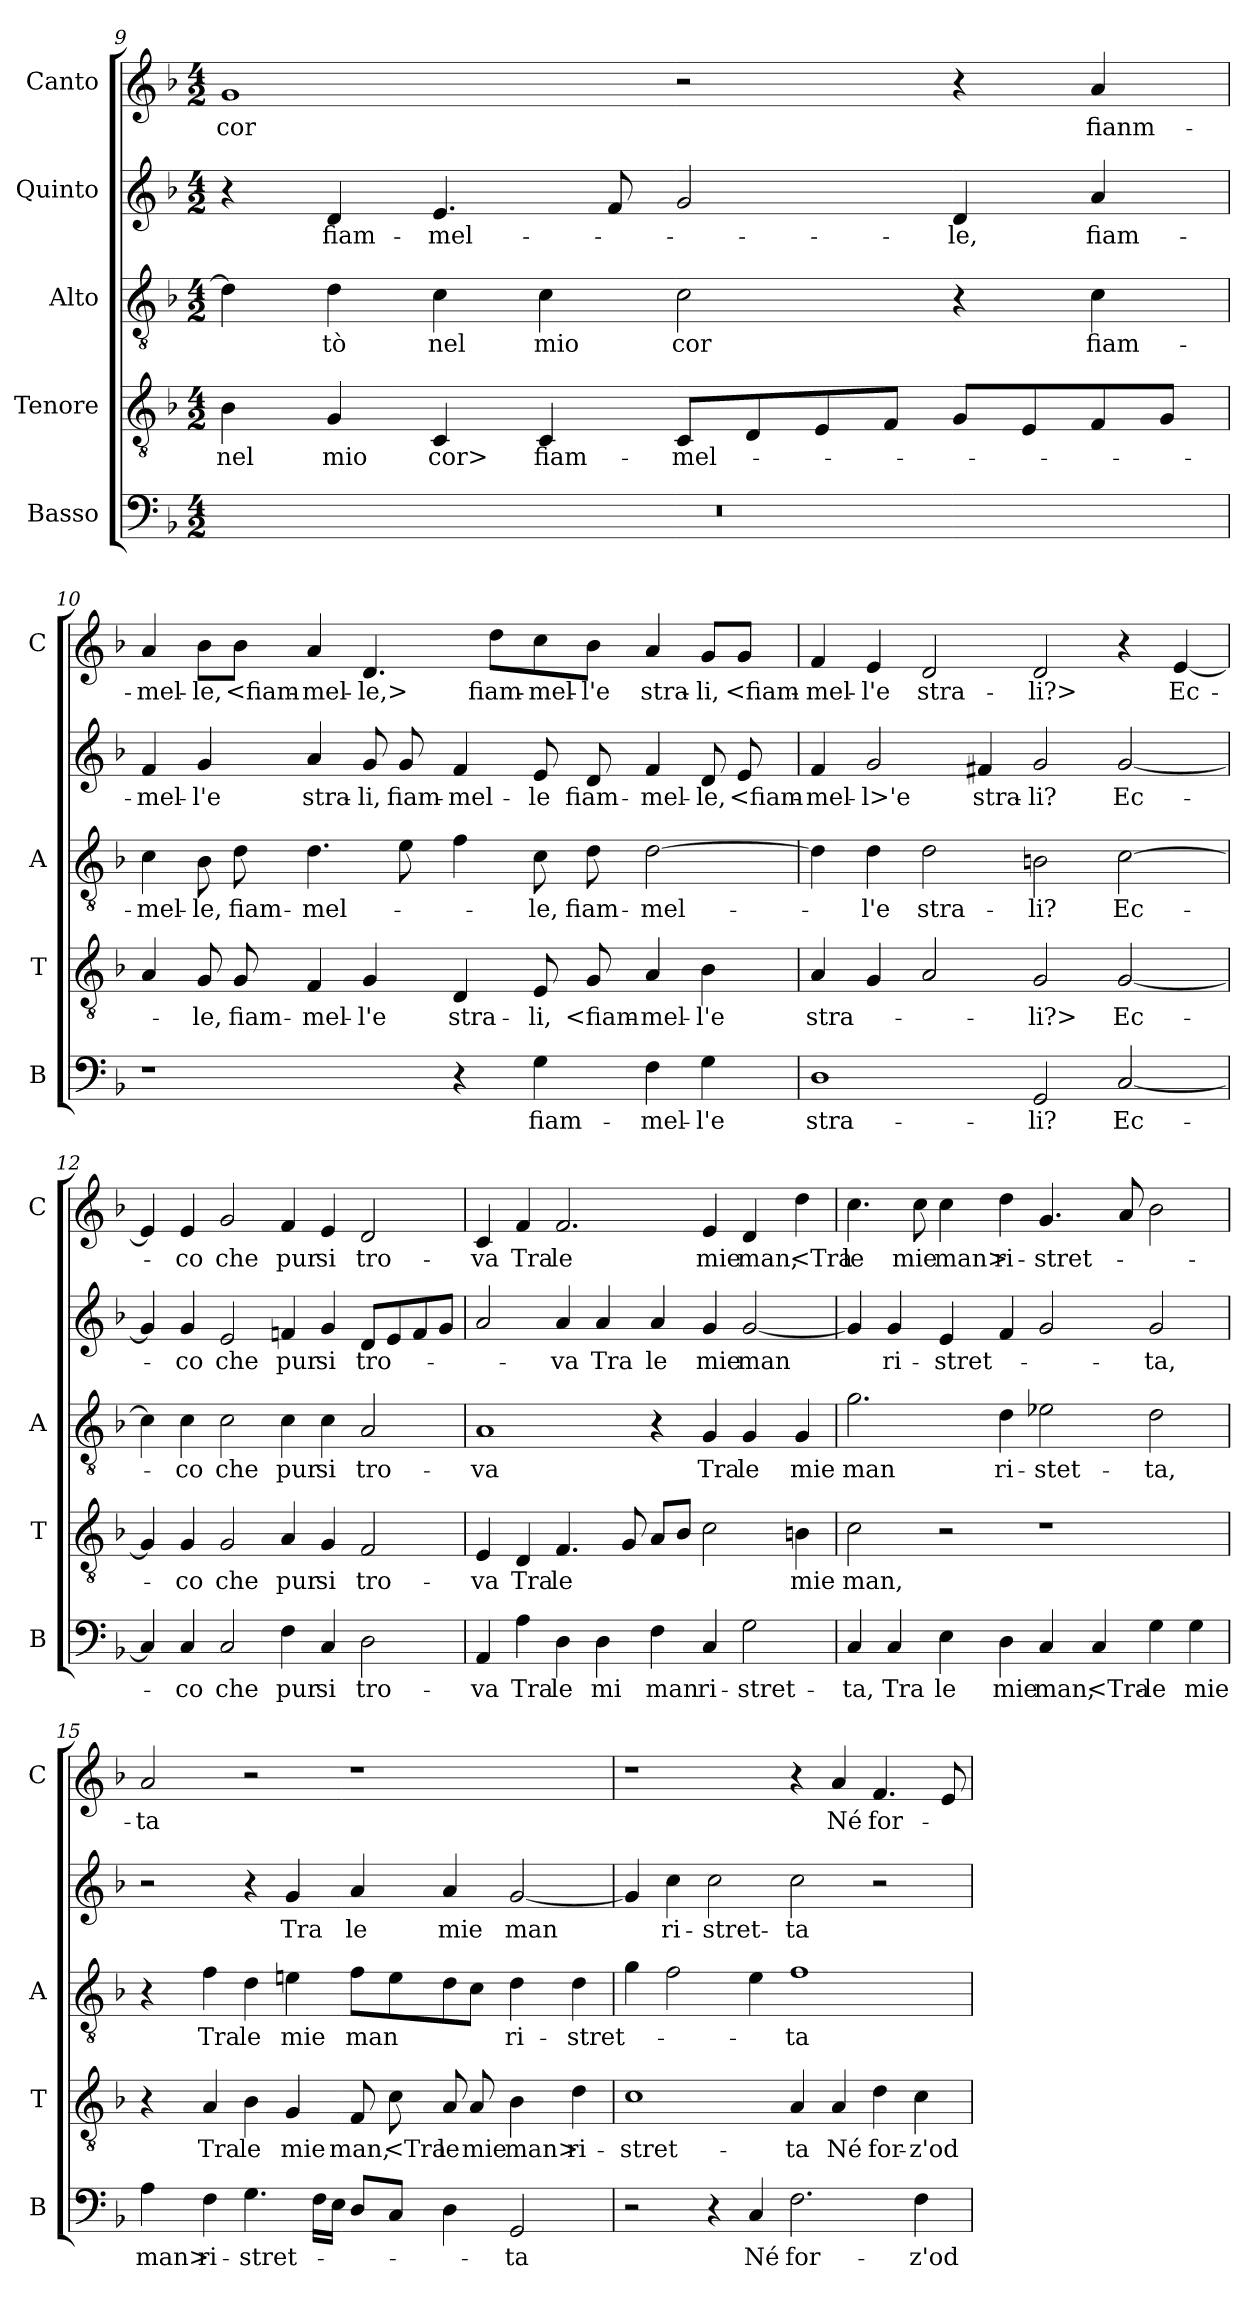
**kern	**text	**kern	**text	**kern	**text	**kern	**text	**kern	**text
*part5	*part5	*part4	*part4	*part3	*part3	*part2	*part2	*part1	*part1
*staff5	*staff5	*staff4	*staff4	*staff3	*staff3	*staff2	*staff2	*staff1	*staff1
*I"Basso	*	*I"Tenore	*	*I"Alto	*	*I"Quinto	*	*I"Canto	*
*I'B	*	*I'T	*	*I'A	*	*	*	*I'C	*
*clefF4	*	*clefGv2	*	*clefGv2	*	*clefG2	*	*clefG2	*
*k[b-]	*	*k[b-]	*	*k[b-]	*	*k[b-]	*	*k[b-]	*
*F:	*	*F:	*	*F:	*	*F:	*	*F:	*
*M4/2	*	*M4/2	*	*M4/2	*	*M4/2	*	*M4/2	*
=9	=9	=9	=9	=9	=9	=9	=9	=9	=9
0r	.	4B-	nel	4d]	.	4r	.	1g	cor
.	.	4G	mio	4d	-tò	4d	fiam-	.	.
.	.	4C	cor>	4c	nel	4.e	-mel-	.	.
.	.	4C	fiam-	4c	mio	.	.	.	.
.	.	.	.	.	.	8f	.	.	.
.	.	8CL	-mel-	2c	cor	2g	.	2r	.
.	.	8D	.	.	.	.	.	.	.
.	.	8E	.	.	.	.	.	.	.
.	.	8FJ	.	.	.	.	.	.	.
.	.	8GL	.	4r	.	4d	-le,	4r	.
.	.	8E	.	.	.	.	.	.	.
.	.	8F	.	4c	fiam-	4a	fiam-	4a	fianm-
.	.	8GJ	.	.	.	.	.	.	.
=10	=10	=10	=10	=10	=10	=10	=10	=10	=10
1r	.	4A	.	4c	-mel-	4f	-mel-	4a	-mel-
.	.	8G	-le,	8B-	-le,	4g	-l'e	8b-\L	-le,
.	.	8G	fiam-	8d	fiam-	.	.	8b-\J	<fiam-
.	.	4F	-mel-	4.d	-mel-	4a	stra-	4a	-mel-
.	.	4G	-l'e	.	.	8g	-li,	4.d	-le,>
.	.	.	.	8e	.	8g	fiam-	.	.
4r	.	4D	stra-	4f	.	4f	-mel-	.	.
.	.	.	.	.	.	.	.	8dd\L	fiam-
4G	fiam-	8E	-li,	8c	-le,	8e	-le	8cc\	-mel-
.	.	8G	<fiam-	8d	fiam-	8d	fiam-	8b-\J	-l'e
4F	-mel-	4A	-mel-	[2d	-mel-	4f	-mel-	4a	stra-
4G	-l'e	4B-	-l'e	.	.	8d	-le,	8g/L	-li,
.	.	.	.	.	.	8e	<fiam-	8g/J	<fiam-
=11	=11	=11	=11	=11	=11	=11	=11	=11	=11
1D	stra-	4A	stra-	4d]	.	4f	-mel-	4f	-mel-
.	.	4G	.	4d	-l'e	2g	-l>'e	4e	-l'e
.	.	2A	.	2d	stra-	.	.	2d	stra-
.	.	.	.	.	.	4f#X	stra-	.	.
2GG	-li?	2G	-li?>	2Bn	-li?	2g	-li?	2d	-li?>
[2C	Ec-	[2G	Ec-	[2c	Ec-	[2g	Ec-	4r	.
.	.	.	.	.	.	.	.	[4e	Ec-
=12	=12	=12	=12	=12	=12	=12	=12	=12	=12
4C]	.	4G]	.	4c]	.	4g]	.	4e]	.
4C	-co	4G	-co	4c	-co	4g	-co	4e	-co
2C	che	2G	che	2c	che	2e	che	2g	che
4F	pur	4A	pur	4c	pur	4fn	pur	4f	pur
4C	si	4G	si	4c	si	4g	si	4e	si
2D	tro-	2F	tro-	2A	tro-	8dL	tro-	2d	tro-
.	.	.	.	.	.	8e	.	.	.
.	.	.	.	.	.	8f	.	.	.
.	.	.	.	.	.	8gJ	.	.	.
=13	=13	=13	=13	=13	=13	=13	=13	=13	=13
4AA	-va	4E	-va	1A	-va	2a	.	4c	-va
4A	Tra	4D	Tra	.	.	.	.	4f	Tra
4D	le	4.F	le	.	.	4a	-va	2.f	le
4D	mi	.	.	.	.	4a	Tra	.	.
.	.	8G	.	.	.	.	.	.	.
4F	man	8AL	.	4r	.	4a	le	.	.
.	.	8B-J	.	.	.	.	.	.	.
4C	ri-	2c	.	4G	Tra	4g	mie	4e	mie
2G	-stret-	.	.	4G	le	[2g	man	4d	man,
.	.	4Bn	mie	4G	mie	.	.	4dd	<Tra
=14	=14	=14	=14	=14	=14	=14	=14	=14	=14
4C	-ta,	2c	man,	2.g	man	4g]	.	4.cc	le
4C	Tra	.	.	.	.	4g	ri-	.	.
.	.	.	.	.	.	.	.	8cc	mie
4E	le	2r	.	.	.	4e	-stret-	4cc	man>
4D	mie	.	.	4d	ri-	4f	.	4dd	ri-
4C	man,	1r	.	2e-X	-stet-	2g	.	4.g	-stret-
4C	<Tra-	.	.	.	.	.	.	.	.
.	.	.	.	.	.	.	.	8a	.
4G	-le	.	.	2d	-ta,	2g	-ta,	2b-	.
4G	mie	.	.	.	.	.	.	.	.
=15	=15	=15	=15	=15	=15	=15	=15	=15	=15
4A	man>	4r	.	4r	.	2r	.	2a	-ta
4F	ri-	4A	Tra	4f	Tra	.	.	.	.
4.G	-stret-	4B-	le	4d	le	4r	.	2r	.
.	.	4G	mie	4en	mie	4g	Tra	.	.
16FLL	.	.	.	.	.	.	.	.	.
16EJJ	.	.	.	.	.	.	.	.	.
8DL	.	8F	man,	8fL	man	4a	le	1r	.
8CJ	.	8c	<Tra	8e	.	.	.	.	.
4D	.	8A	le	8d	.	4a	mie	.	.
.	.	8A	mie	8cJ	.	.	.	.	.
2GG	-ta	4B-	man>	4d	ri-	[2g	man	.	.
.	.	4d	ri-	4d	-stret-	.	.	.	.
=16	=16	=16	=16	=16	=16	=16	=16	=16	=16
2r	.	1c	-stret-	4g	.	4g]	.	1r	.
.	.	.	.	2f	.	4cc	ri-	.	.
4r	.	.	.	.	.	2cc	-stret-	.	.
4C	Né	.	.	4e	.	.	.	.	.
2.F	for-	4A	-ta	1f	-ta	2cc	-ta	4r	.
.	.	4A	Né	.	.	.	.	4a	Né
.	.	4d	for-	.	.	2r	.	4.f	for-
4F	-z'od	4c	-z'od	.	.	.	.	.	.
.	.	.	.	.	.	.	.	8e	.
=	=	=	=	=	=	=	=	=	=
*-	*-	*-	*-	*-	*-	*-	*-	*-	*-
